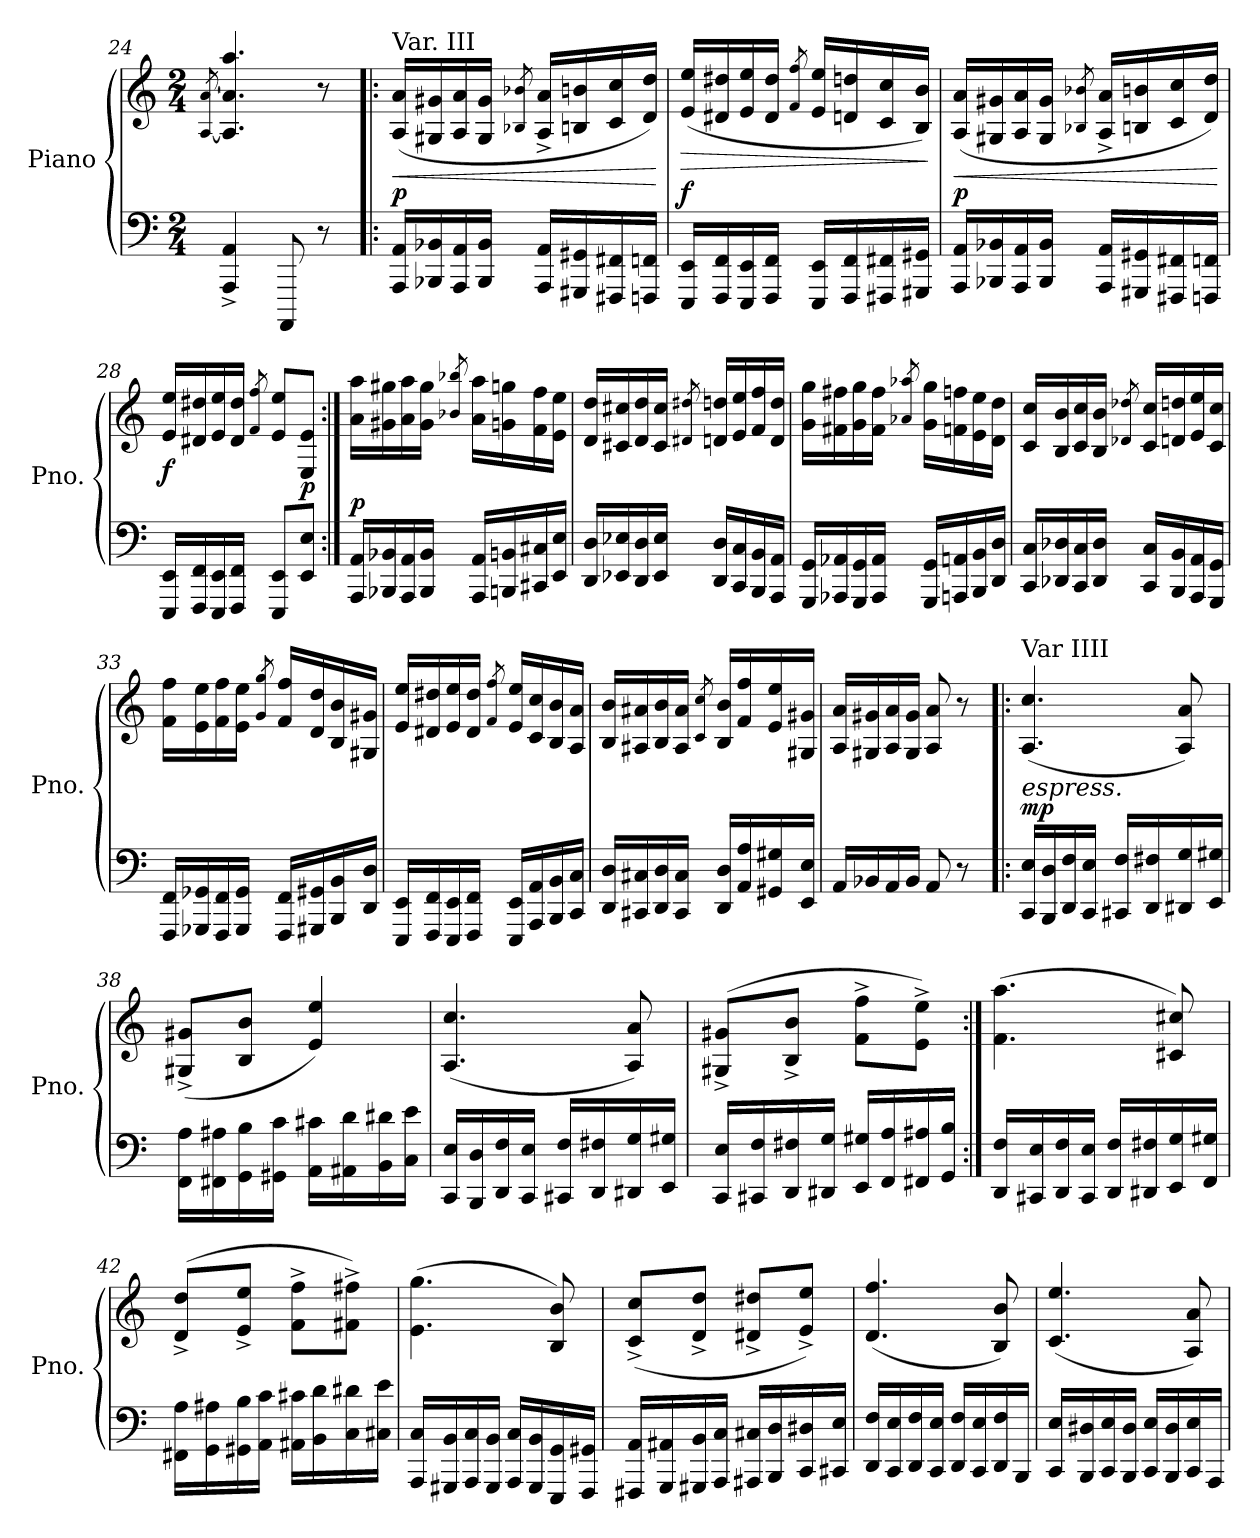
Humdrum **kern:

**kern	**kern	**dynam
*part1	*part1	*part1
*staff2	*staff1	*staff1/2
*I"Piano	*	*
*I'Pno.	*	*
*clefF4	*clefG2	*
*k[]	*k[]	*
*M2/4	*M2/4	*
=24	=24	=24
.	[8qA/ [8qa/	.
4AAA/^ 4AA/^	4.A/] 4.a/] 4.aa/	.
8AAAA/	.	.
8r	8r	.
!!LO:LB:g=z
=25!|:	=25!|:	=25!|:
!	!LO:TX:a:t=Var. III	!
!	!	!LO:HP:b
!	!	!LO:DY:n=1:a=2
16AAA/ 16AA/LL	(16A/ 16a/LL	< p
16BBB-X/ 16BB-X/	16G#X/ 16g#X/	.
16AAA/ 16AA/	16A/ 16a/	.
16BBB-/ 16BB-/JJ	16G#/ 16g#/JJ	.
.	8qB-X/ 8qb-X/	.
16AAA/ 16AA/LL	16A/^ 16a/^LL	.
16GGG#X/ 16GG#X/	16Bn/ 16bn/	.
16FFF#X/ 16FF#X/	16c/ 16cc/	.
16FFFn/ 16FFn/JJ	16d/ 16dd/JJ)	.
.	.	[
=26	=26	=26
!	!	!LO:HP:b
!	!	!LO:DY:n=1:a=2
16EEE/ 16EE/LL	(16e/ 16ee/LL	> f
16FFF/ 16FF/	16d#X/ 16dd#X/	.
16EEE/ 16EE/	16e/ 16ee/	.
16FFF/ 16FF/JJ	16d#/ 16dd#/JJ	.
.	8qf/ 8qff/	.
16EEE/ 16EE/LL	16e/ 16ee/LL	.
16FFF/ 16FF/	16dn/ 16ddn/	.
16FFF#X/ 16FF#X/	16c/ 16cc/	.
16GGG#X/ 16GG#X/JJ	16B/ 16b/JJ)	.
.	.	]
=27	=27	=27
!	!	!LO:HP:b
!	!	!LO:DY:n=1:a=2
16AAA/ 16AA/LL	(16A/ 16a/LL	< p
16BBB-X/ 16BB-X/	16G#X/ 16g#X/	.
16AAA/ 16AA/	16A/ 16a/	.
16BBB-/ 16BB-/JJ	16G#/ 16g#/JJ	.
.	8qB-X/ 8qb-X/	.
16AAA/ 16AA/LL	16A/^ 16a/^LL	.
16GGG#X/ 16GG#X/	16Bn/ 16bn/	.
16FFF#X/ 16FF#X/	16c/ 16cc/	.
16FFFn/ 16FFn/JJ	16d/ 16dd/JJ)	.
.	.	[
!!LO:LB:g=z
=28	=28	=28
!	!	!LO:DY:b
16EEE/ 16EE/LL	16e/ 16ee/LL	f
16FFF/ 16FF/	16d#X/ 16dd#X/	.
16EEE/ 16EE/	16e/ 16ee/	.
16FFF/ 16FF/JJ	16d#/ 16dd#/JJ	.
.	8qf/ 8qff/	.
8EEE/ 8EE/L	8e/ 8ee/L	.
!	!	!LO:DY:a=2
8EE/ 8E/J	8E/ 8e/J	p
=29:|!	=29:|!	=29:|!
!	!	!LO:DY:a=2
16AAA/ 16AA/LL	16a\ 16aa\LL	p
16BBB-X/ 16BB-X/	16g#X\ 16gg#X\	.
16AAA/ 16AA/	16a\ 16aa\	.
16BBB-/ 16BB-/JJ	16g#\ 16gg#\JJ	.
.	8qb-X/ 8qbb-X/	.
16AAA/ 16AA/LL	16a\ 16aa\LL	.
16BBBn/ 16BBn/	16gn\ 16ggn\	.
16CC#X/ 16C#X/	16f\ 16ff\	.
16EE/ 16E/JJ	16e\ 16ee\JJ	.
=30	=30	=30
16DD/ 16D/LL	16d/ 16dd/LL	.
16EE-X/ 16E-X/	16c#X/ 16cc#X/	.
16DD/ 16D/	16d/ 16dd/	.
16EE-/ 16E-/JJ	16c#/ 16cc#/JJ	.
.	8qd#X/ 8qdd#X/	.
16DD/ 16D/LL	16dn/ 16ddn/LL	.
16CC/ 16C/	16e/ 16ee/	.
16BBB/ 16BB/	16f/ 16ff/	.
16AAA/ 16AA/JJ	16d/ 16dd/JJ	.
!!LO:LB:g=z
=31	=31	=31
16GGG/ 16GG/LL	16g\ 16gg\LL	.
16AAA-X/ 16AA-X/	16f#X\ 16ff#X\	.
16GGG/ 16GG/	16g\ 16gg\	.
16AAA-/ 16AA-/JJ	16f#\ 16ff#\JJ	.
.	8qa-X/ 8qaa-X/	.
16GGG/ 16GG/LL	16g\ 16gg\LL	.
16AAAn/ 16AAn/	16fn\ 16ffn\	.
16BBB/ 16BB/	16e\ 16ee\	.
16DD/ 16D/JJ	16d\ 16dd\JJ	.
=32	=32	=32
16CC/ 16C/LL	16c/ 16cc/LL	.
16DD-X/ 16D-X/	16B/ 16b/	.
16CC/ 16C/	16c/ 16cc/	.
16DD-/ 16D-/JJ	16B/ 16b/JJ	.
.	8qd-X/ 8qdd-X/	.
16CC/ 16C/LL	16c/ 16cc/LL	.
16BBB/ 16BB/	16dn/ 16ddn/	.
16AAA/ 16AA/	16e/ 16ee/	.
16GGG/ 16GG/JJ	16c/ 16cc/JJ	.
=33	=33	=33
16FFF/ 16FF/LL	16f\ 16ff\LL	.
16GGG-X/ 16GG-X/	16e\ 16ee\	.
16FFF/ 16FF/	16f\ 16ff\	.
16GGG-/ 16GG-/JJ	16e\ 16ee\JJ	.
.	8qg/ 8qgg/	.
16FFF/ 16FF/LL	16f/ 16ff/LL	.
16GGG#X/ 16GG#X/	16d/ 16dd/	.
16BBB/ 16BB/	16B/ 16b/	.
16DD/ 16D/JJ	16G#X/ 16g#X/JJ	.
!!LO:LB:g=z
=34	=34	=34
16EEE/ 16EE/LL	16e/ 16ee/LL	.
16FFF/ 16FF/	16d#X/ 16dd#X/	.
16EEE/ 16EE/	16e/ 16ee/	.
16FFF/ 16FF/JJ	16d#/ 16dd#/JJ	.
.	8qf/ 8qff/	.
16EEE/ 16EE/LL	16e/ 16ee/LL	.
16AAA/ 16AA/	16c/ 16cc/	.
16BBB/ 16BB/	16B/ 16b/	.
16CC/ 16C/JJ	16A/ 16a/JJ	.
=35	=35	=35
16DD/ 16D/LL	16B/ 16b/LL	.
16CC#X/ 16C#X/	16A#X/ 16a#X/	.
16DD/ 16D/	16B/ 16b/	.
16CC#/ 16C#/JJ	16A#/ 16a#/JJ	.
.	8qc/ 8qcc/	.
16DD/ 16D/LL	16B/ 16b/LL	.
16AA/ 16A/	16f/ 16ff/	.
16GG#X/ 16G#X/	16e/ 16ee/	.
16EE/ 16E/JJ	16G#X/ 16g#X/JJ	.
=36	=36	=36
16AA/LL	16A/ 16a/LL	.
16BB-X/	16G#X/ 16g#X/	.
16AA/	16A/ 16a/	.
16BB-/JJ	16G#/ 16g#/JJ	.
8AA/	8A/ 8a/	.
8r	8r	.
!!LO:PB:g=z
=37!|:	=37!|:	=37!|:
*	*MM60	*
!	!LO:TX:a:t=Var IIII	!
!	!LO:TX:b:i:t=espress.	!
!	!	!LO:DY:a=2
16CC/ 16E/LL	(4.A/ 4.cc/	mp
16BBB/ 16D/	.	.
16DD/ 16F/	.	.
16CC/ 16E/JJ	.	.
16CC#X/ 16F/LL	.	.
16DD/ 16F#X/	.	.
16DD#X/ 16G/	8A/ 8a/)	.
16EE/ 16G#X/JJ	.	.
=38	=38	=38
16FF\ 16A\LL	(8G#X/^ 8g#X/^L	.
16FF#X\ 16A#X\	.	.
16GG\ 16B\	8B/ 8b/J	.
16GG#X\ 16c\JJ	.	.
16AA\ 16c#X\LL	4e/ 4ee/)	.
16AA#X\ 16d\	.	.
16BB\ 16d#X\	.	.
16C\ 16e\JJ	.	.
=39	=39	=39
16CC/ 16E/LL	(4.A/ 4.cc/	.
16BBB/ 16D/	.	.
16DD/ 16F/	.	.
16CC/ 16E/JJ	.	.
16CC#X/ 16F/LL	.	.
16DD/ 16F#X/	.	.
16DD#X/ 16G/	8A/ 8a/)	.
16EE/ 16G#X/JJ	.	.
!!LO:LB:g=z
=40	=40	=40
16CC/ 16E/LL	(8G#X/^ 8g#X/^L	.
16CC#X/ 16F/	.	.
16DD/ 16F#X/	8B/^ 8b/^J	.
16DD#X/ 16G/JJ	.	.
16EE/ 16G#X/LL	8f\^ 8ff\^L	.
16FF/ 16A/	.	.
16FF#X/ 16A#X/	8e\^ 8ee\^J)	.
16GG/ 16B/JJ	.	.
=41:|!	=41:|!	=41:|!
16DD/ 16F/LL	(4.f\ 4.aa\	.
16CC#X/ 16E/	.	.
16DD/ 16F/	.	.
16CC#/ 16E/JJ	.	.
16DD/ 16F/LL	.	.
16DD#X/ 16F#X/	.	.
16EE/ 16G/	8c#X/ 8cc#X/)	.
16FF/ 16G#X/JJ	.	.
=42	=42	=42
16FF#X\ 16A\LL	(8d/^ 8dd/^L	.
16GG\ 16A#X\	.	.
16GG#X\ 16B\	8e/^ 8ee/^J	.
16AA\ 16c\JJ	.	.
16AA#X\ 16c#X\LL	8f\^ 8ff\^L	.
16BB\ 16d\	.	.
16C\ 16d#X\	8f#X\^ 8ff#X\^J)	.
16C#X\ 16e\JJ	.	.
!!LO:LB:g=z
=43	=43	=43
16AAA/ 16C/LL	(4.e\ 4.gg\	.
16GGG#X/ 16BB/	.	.
16AAA/ 16C/	.	.
16GGG#/ 16BB/JJ	.	.
16AAA/ 16C/LL	.	.
16GGG#/ 16BB/	.	.
16EEE/ 16GG/	8B/ 8b/)	.
16FFF/ 16GG#X/JJ	.	.
=44	=44	=44
16FFF#X/ 16AA/LL	(8c/^ 8cc/^L	.
16GGG/ 16AA#X/	.	.
16GGG#X/ 16BB/	8d/^ 8dd/^J	.
16AAA/ 16C/JJ	.	.
16AAA#X/ 16C#X/LL	8d#X/^ 8dd#X/^L	.
16BBB/ 16D/	.	.
16CC/ 16D#X/	8e/^ 8ee/^J)	.
16CC#X/ 16E/JJ	.	.
=45	=45	=45
16DD/ 16F/LL	(4.d/ 4.ff/	.
16CC/ 16E/	.	.
16DD/ 16F/	.	.
16CC/ 16E/JJ	.	.
16DD/ 16F/LL	.	.
16CC/ 16E/	.	.
16DD/ 16F/	8B/ 8b/)	.
16BBB/JJ	.	.
!!LO:LB:g=z
=46	=46	=46
16CC/ 16E/LL	(4.c/ 4.ee/	.
16BBB/ 16D#X/	.	.
16CC/ 16E/	.	.
16BBB/ 16D#/JJ	.	.
16CC/ 16E/LL	.	.
16BBB/ 16D#/	.	.
16CC/ 16E/	8A/ 8a/)	.
16AAA/JJ	.	.
=	=	=
*-	*-	*-
